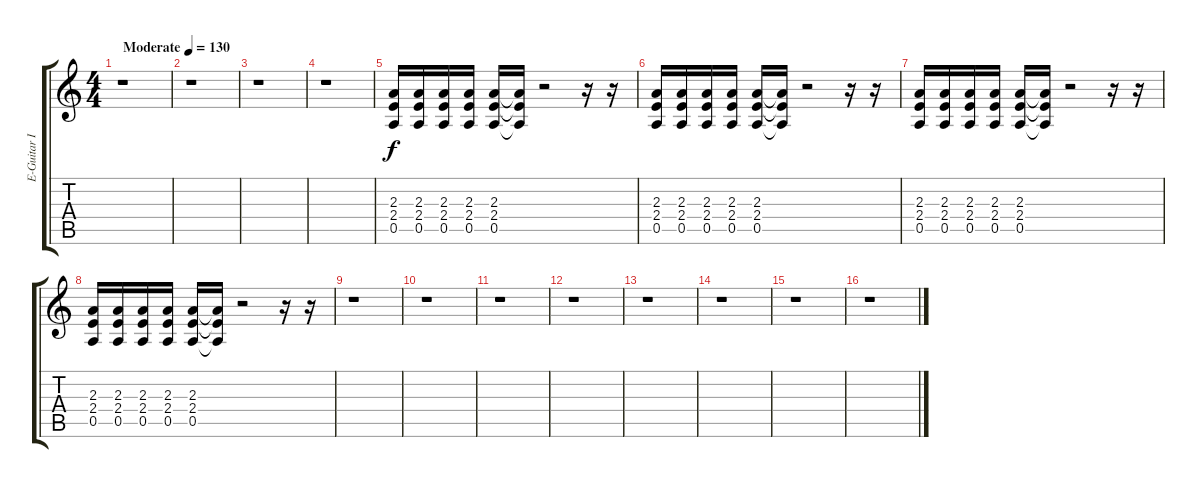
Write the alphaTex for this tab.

\track ("E-Guitar I" "E-Guitar I") {instrument distortionguitar}
\staff {score tabs}
\tuning (E4 B3 G3 D3 A2 E2) {hide}
\ts (4 4)
\tempo (130 "Moderate")
\clef g2
\ks c
r.1{dy f instrument distortionguitar} |
r.1 |
r.1 |
r.1 |
(2.3 2.4 0.5).16 (2.3 2.4 0.5).16 (2.3 2.4 0.5).16 (2.3 2.4 0.5).16 (2.3 2.4 0.5).16 (2.3{t} 2.4{t} 0.5{t}).16 r.2 r.16 r.16 |
(2.3 2.4 0.5).16 (2.3 2.4 0.5).16 (2.3 2.4 0.5).16 (2.3 2.4 0.5).16 (2.3 2.4 0.5).16 (2.3{t} 2.4{t} 0.5{t}).16 r.2 r.16 r.16 |
(2.3 2.4 0.5).16 (2.3 2.4 0.5).16 (2.3 2.4 0.5).16 (2.3 2.4 0.5).16 (2.3 2.4 0.5).16 (2.3{t} 2.4{t} 0.5{t}).16 r.2 r.16 r.16 |
(2.3 2.4 0.5).16 (2.3 2.4 0.5).16 (2.3 2.4 0.5).16 (2.3 2.4 0.5).16 (2.3 2.4 0.5).16 (2.3{t} 2.4{t} 0.5{t}).16 r.2 r.16 r.16 |
r.1 |
r.1 |
r.1 |
r.1 |
r.1 |
r.1 |
r.1 |
r.1
